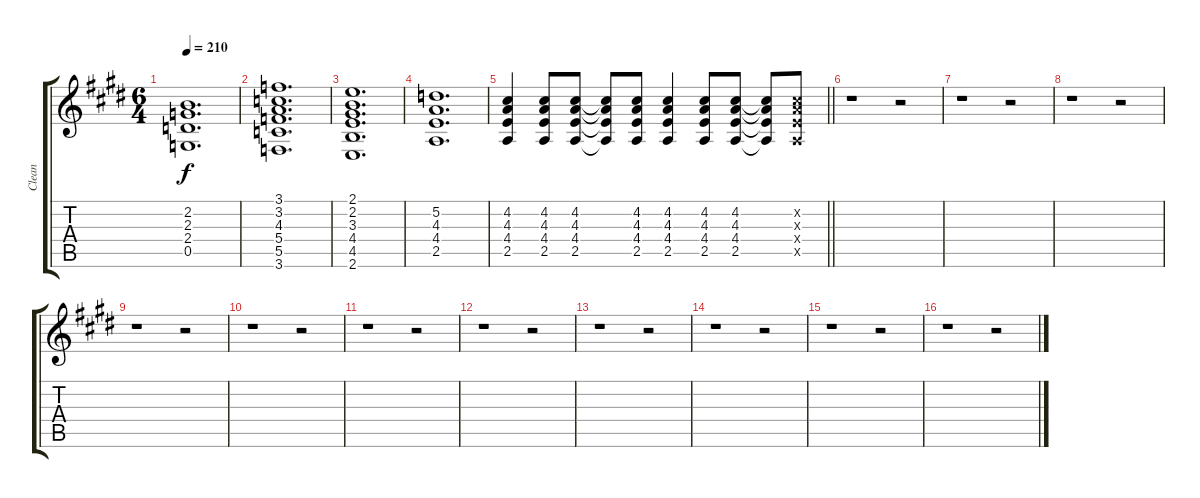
\track ("Clean" "Clean") {instrument electricguitarclean}
\staff {score tabs}
\tuning (D4 A3 F3 C3 G2 D2) {hide}
\ts (6 4)
\tempo 210
\clef g2
\ks c#minor
(2.2 2.3 2.4 0.5).1{d dy f} |
\ks e
(3.1 3.2 4.3 5.4 5.5 3.6).1{d} |
\ks c#minor
(2.1 2.2 3.3 4.4 4.5 2.6).1{d} |
(5.2 4.3 4.4 2.5).1{d} |
\barLineRight lightlight
(4.2 4.3 4.4 2.5).4 (4.2 4.3 4.4 2.5).8 (4.2 4.3 4.4 2.5).8 (4.2{t} 4.3{t} 4.4{t} 2.5{t}).8 (4.2 4.3 4.4 2.5).8 (4.2 4.3 4.4 2.5).4 (4.2 4.3 4.4 2.5).8 (4.2 4.3 4.4 2.5).8 (4.2{t} 4.3{t} 4.4{t} 2.5{t}).8 (4.2{x} 4.3{x} 4.4{x} 2.5{x}).8 |
\section ("" " ")
r.1 r.2 |
r.1 r.2 |
r.1 r.2 |
r.1 r.2 |
r.1 r.2 |
r.1 r.2 |
r.1 r.2 |
r.1 r.2 |
r.1 r.2 |
r.1 r.2 |
r.1 r.2
